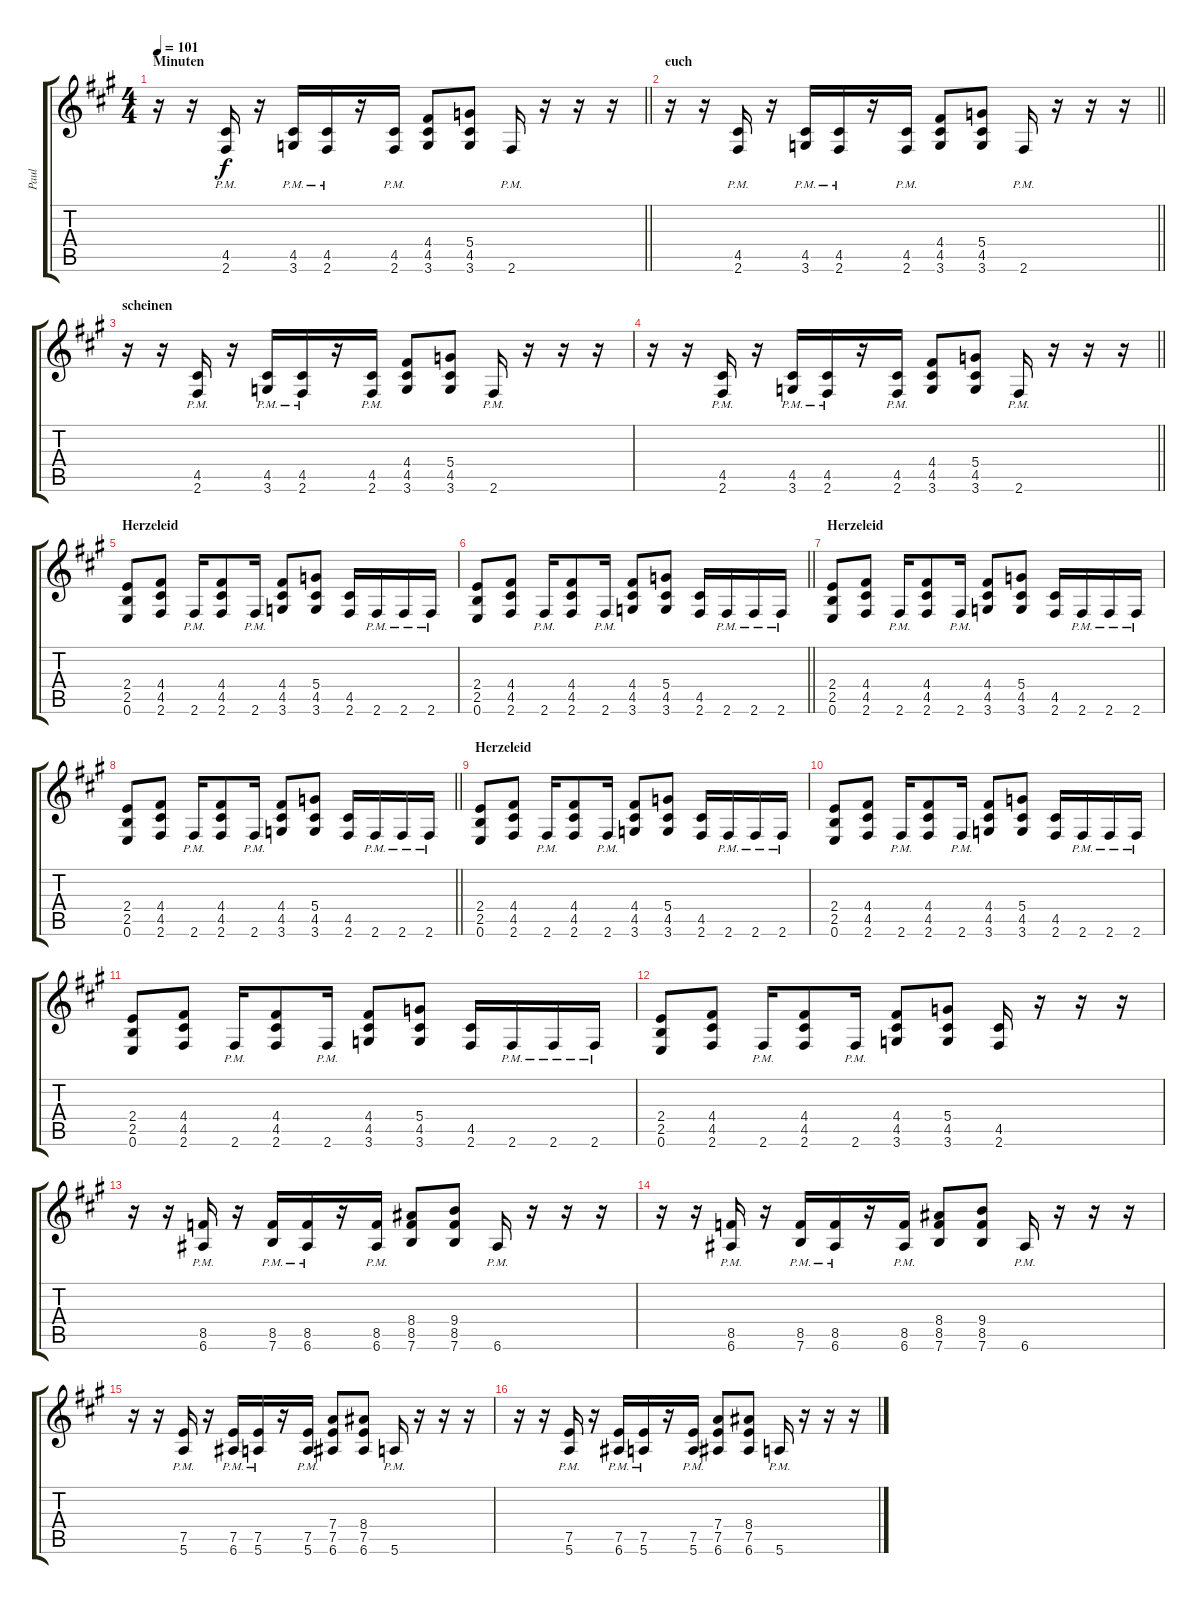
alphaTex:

\track ("Paul" "Paul") {instrument distortionguitar}
\staff {score tabs}
\tuning (E4 B3 G3 D3 A2 E2) {hide}
\ts (4 4)
\section ("" "Minuten")
\tempo 101
\clef g2
\barLineRight lightlight
\ks f#minor
r.16{dy f} r.16 (4.5{pm} 2.6{pm}).16 r.16 (4.5{pm} 3.6{pm}).16 (4.5{pm} 2.6{pm}).16 r.16 (4.5{pm} 2.6{pm}).16 (4.4 4.5 3.6).8 (5.4 4.5 3.6).8 2.6{pm}.16 r.16 r.16 r.16 |
\section ("" "euch")
\barLineRight lightlight
r.16 r.16 (4.5{pm} 2.6{pm}).16 r.16 (4.5{pm} 3.6{pm}).16 (4.5{pm} 2.6{pm}).16 r.16 (4.5{pm} 2.6{pm}).16 (4.4 4.5 3.6).8 (5.4 4.5 3.6).8 2.6{pm}.16 r.16 r.16 r.16 |
\section ("" "scheinen")
r.16 r.16 (4.5{pm} 2.6{pm}).16 r.16 (4.5{pm} 3.6{pm}).16 (4.5{pm} 2.6{pm}).16 r.16 (4.5{pm} 2.6{pm}).16 (4.4 4.5 3.6).8 (5.4 4.5 3.6).8 2.6{pm}.16 r.16 r.16 r.16 |
\barLineRight lightlight
r.16 r.16 (4.5{pm} 2.6{pm}).16 r.16 (4.5{pm} 3.6{pm}).16 (4.5{pm} 2.6{pm}).16 r.16 (4.5{pm} 2.6{pm}).16 (4.4 4.5 3.6).8 (5.4 4.5 3.6).8 2.6{pm}.16 r.16 r.16 r.16 |
\section ("" "Herzeleid")
(2.4 2.5 0.6).8 (4.4 4.5 2.6).8 2.6{pm}.16 (4.4 4.5 2.6).8 2.6{pm}.16 (4.4 4.5 3.6).8 (5.4 4.5 3.6).8 (4.5 2.6).16 2.6{pm}.16 2.6{pm}.16 2.6{pm}.16 |
\barLineRight lightlight
(2.4 2.5 0.6).8 (4.4 4.5 2.6).8 2.6{pm}.16 (4.4 4.5 2.6).8 2.6{pm}.16 (4.4 4.5 3.6).8 (5.4 4.5 3.6).8 (4.5 2.6).16 2.6{pm}.16 2.6{pm}.16 2.6{pm}.16 |
\section ("" "Herzeleid")
(2.4 2.5 0.6).8 (4.4 4.5 2.6).8 2.6{pm}.16 (4.4 4.5 2.6).8 2.6{pm}.16 (4.4 4.5 3.6).8 (5.4 4.5 3.6).8 (4.5 2.6).16 2.6{pm}.16 2.6{pm}.16 2.6{pm}.16 |
\barLineRight lightlight
(2.4 2.5 0.6).8 (4.4 4.5 2.6).8 2.6{pm}.16 (4.4 4.5 2.6).8 2.6{pm}.16 (4.4 4.5 3.6).8 (5.4 4.5 3.6).8 (4.5 2.6).16 2.6{pm}.16 2.6{pm}.16 2.6{pm}.16 |
\section ("" "Herzeleid")
(2.4 2.5 0.6).8 (4.4 4.5 2.6).8 2.6{pm}.16 (4.4 4.5 2.6).8 2.6{pm}.16 (4.4 4.5 3.6).8 (5.4 4.5 3.6).8 (4.5 2.6).16 2.6{pm}.16 2.6{pm}.16 2.6{pm}.16 |
(2.4 2.5 0.6).8 (4.4 4.5 2.6).8 2.6{pm}.16 (4.4 4.5 2.6).8 2.6{pm}.16 (4.4 4.5 3.6).8 (5.4 4.5 3.6).8 (4.5 2.6).16 2.6{pm}.16 2.6{pm}.16 2.6{pm}.16 |
(2.4 2.5 0.6).8 (4.4 4.5 2.6).8 2.6{pm}.16 (4.4 4.5 2.6).8 2.6{pm}.16 (4.4 4.5 3.6).8 (5.4 4.5 3.6).8 (4.5 2.6).16 2.6{pm}.16 2.6{pm}.16 2.6{pm}.16 |
(2.4 2.5 0.6).8 (4.4 4.5 2.6).8 2.6{pm}.16 (4.4 4.5 2.6).8 2.6{pm}.16 (4.4 4.5 3.6).8 (5.4 4.5 3.6).8 (4.5 2.6).16 r.16 r.16 r.16 |
r.16 r.16 (8.5{pm} 6.6{pm}).16 r.16 (8.5{pm} 7.6{pm}).16 (8.5{pm} 6.6{pm}).16 r.16 (8.5{pm} 6.6{pm}).16 (8.4 8.5 7.6).8 (9.4 8.5 7.6).8 6.6{pm}.16 r.16 r.16 r.16 |
r.16 r.16 (8.5{pm} 6.6{pm}).16 r.16 (8.5{pm} 7.6{pm}).16 (8.5{pm} 6.6{pm}).16 r.16 (8.5{pm} 6.6{pm}).16 (8.4 8.5 7.6).8 (9.4 8.5 7.6).8 6.6{pm}.16 r.16 r.16 r.16 |
r.16 r.16 (7.5{pm} 5.6{pm}).16 r.16 (7.5{pm} 6.6{pm}).16 (7.5{pm} 5.6{pm}).16 r.16 (7.5{pm} 5.6{pm}).16 (7.4 7.5 6.6).8 (8.4 7.5 6.6).8 5.6{pm}.16 r.16 r.16 r.16 |
r.16 r.16 (7.5{pm} 5.6{pm}).16 r.16 (7.5{pm} 6.6{pm}).16 (7.5{pm} 5.6{pm}).16 r.16 (7.5{pm} 5.6{pm}).16 (7.4 7.5 6.6).8 (8.4 7.5 6.6).8 5.6{pm}.16 r.16 r.16 r.16
